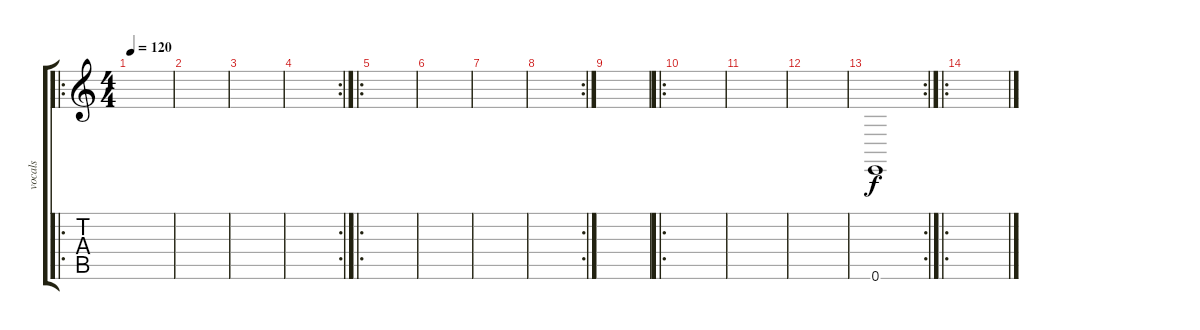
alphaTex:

\track ("vocals" "vocals") {instrument lead6voice}
\staff {score tabs}
\tuning (E4 B3 G3 D3 A2 E2) {hide}
\ro
\ts (4 4)
\tempo 120
\clef g2
\ks c
|
|
|
\rc 2
|
\ro
|
|
|
\rc 2
|
|
\ro
|
|
|
\rc 2
0.6.1{dy f} |
\ro
